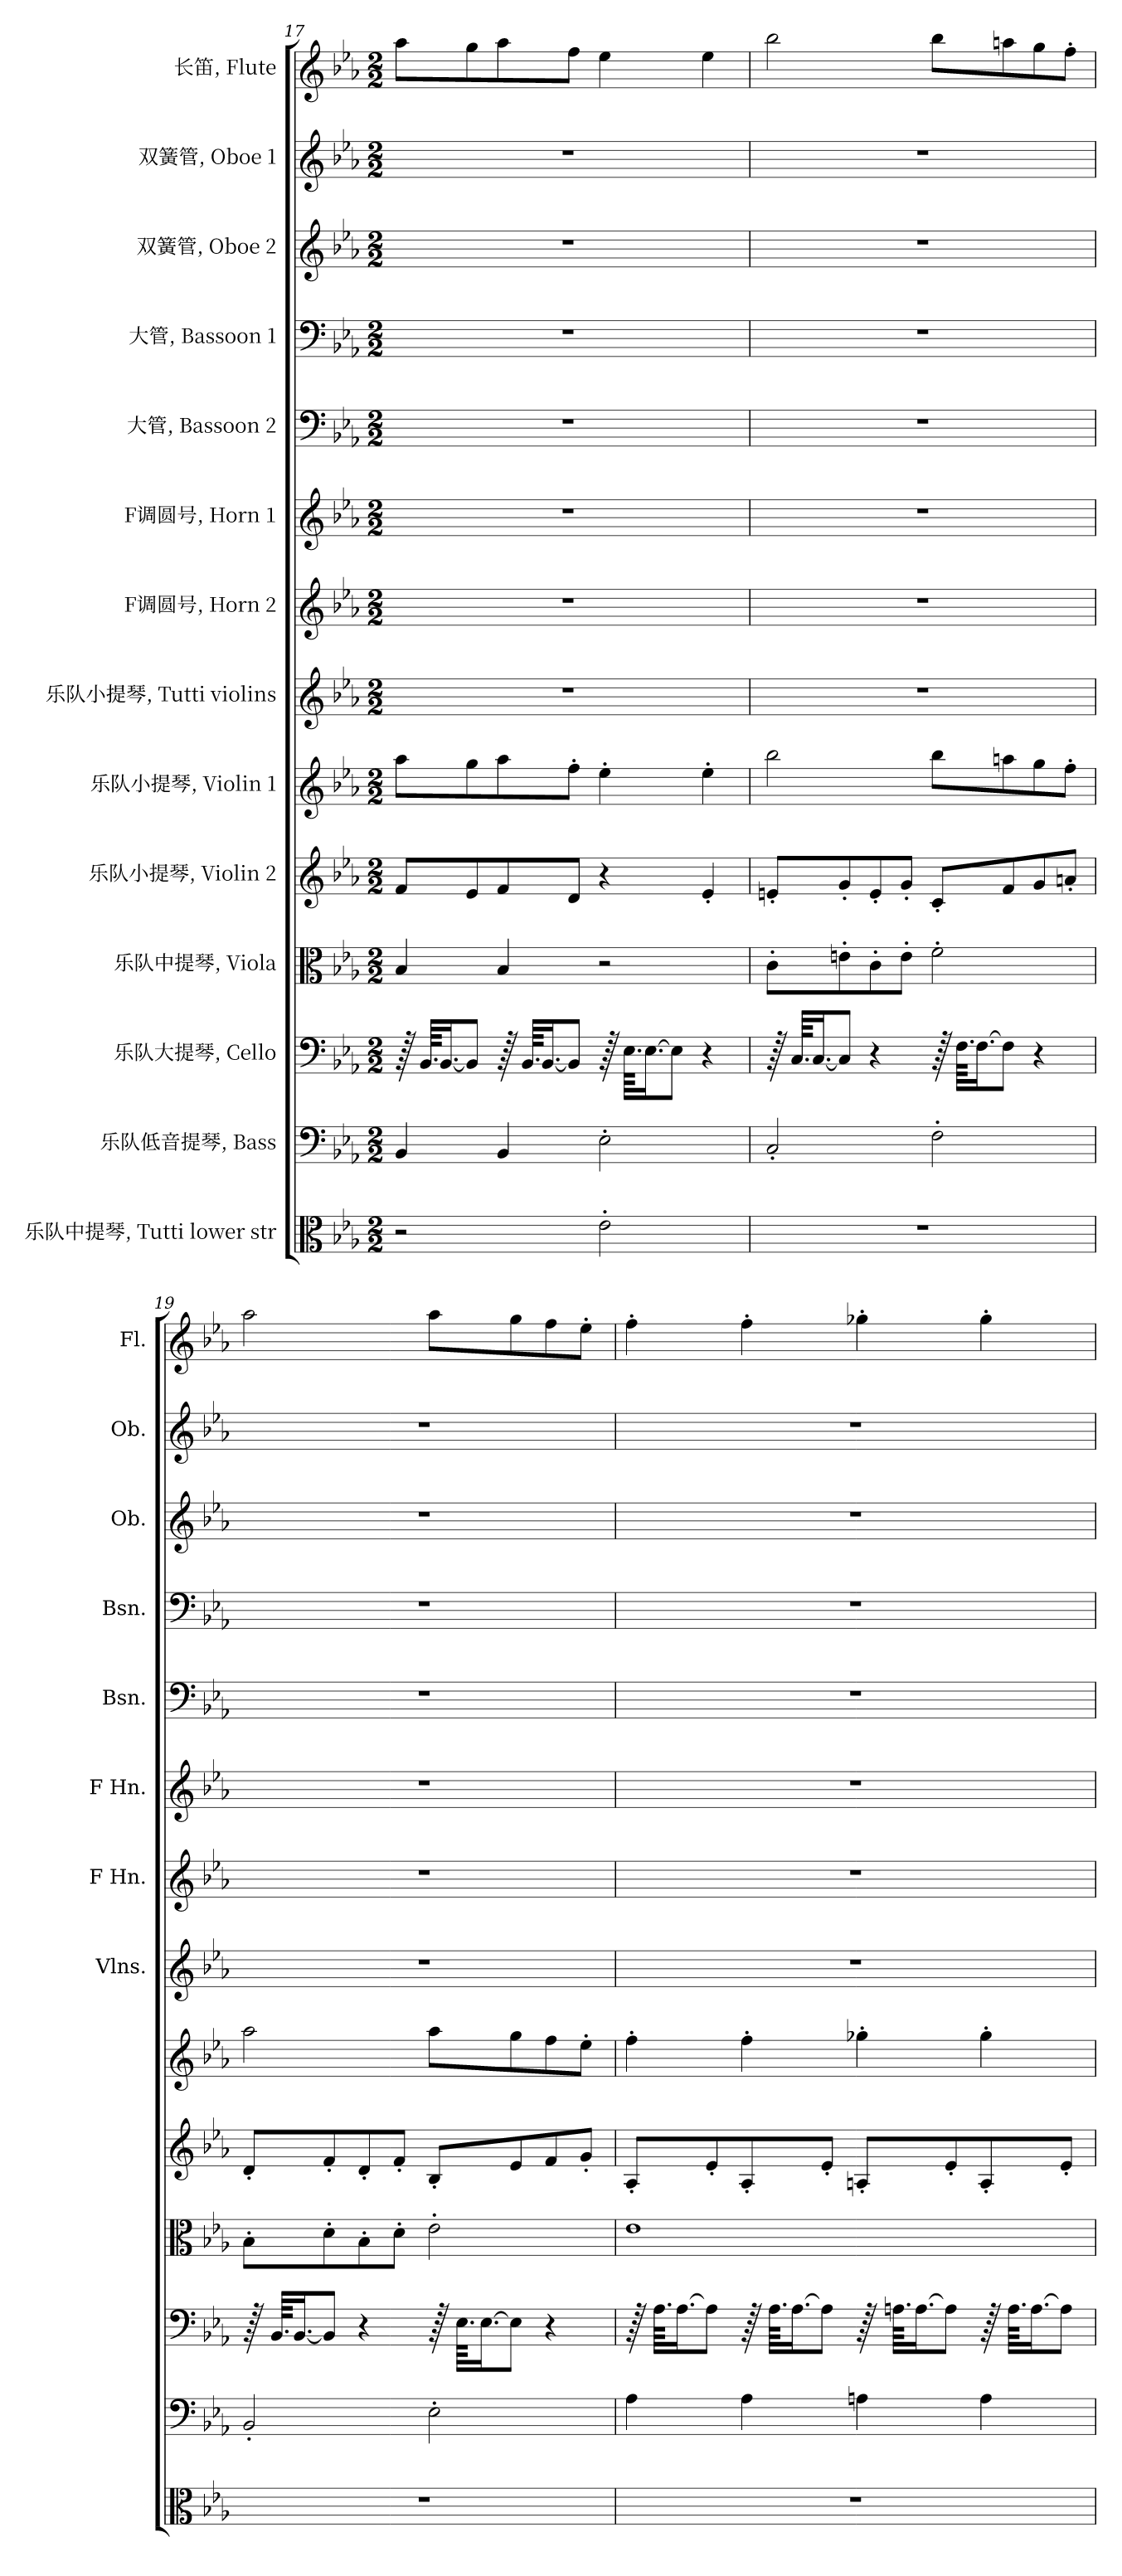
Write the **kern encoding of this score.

**kern	**kern	**kern	**kern	**kern	**kern	**kern	**kern	**kern	**kern	**kern	**kern	**kern	**kern
*part14	*part13	*part12	*part11	*part10	*part9	*part8	*part7	*part6	*part5	*part4	*part3	*part2	*part1
*staff14	*staff13	*staff12	*staff11	*staff10	*staff9	*staff8	*staff7	*staff6	*staff5	*staff4	*staff3	*staff2	*staff1
*I"乐队中提琴, Tutti lower str	*I"乐队低音提琴, Bass	*I"乐队大提琴, Cello	*I"乐队中提琴, Viola	*I"乐队小提琴, Violin 2	*I"乐队小提琴, Violin 1	*I"乐队小提琴, Tutti violins	*I"F调圆号, Horn 2	*I"F调圆号, Horn 1	*I"大管, Bassoon 2	*I"大管, Bassoon 1	*I"双簧管, Oboe 2	*I"双簧管, Oboe 1	*I"长笛, Flute
*	*	*	*	*	*	*I'Vlns.	*I'F Hn.	*I'F Hn.	*I'Bsn.	*I'Bsn.	*I'Ob.	*I'Ob.	*I'Fl.
*clefC3	*clefF4	*clefF4	*clefC3	*clefG2	*clefG2	*clefG2	*clefG2	*clefG2	*clefF4	*clefF4	*clefG2	*clefG2	*clefG2
*	*ITrd7c12	*	*	*	*	*	*ITrd4c7	*ITrd4c7	*	*	*	*	*
*k[b-e-a-]	*k[b-e-a-]	*k[b-e-a-]	*k[b-e-a-]	*k[b-e-a-]	*k[b-e-a-]	*k[b-e-a-]	*k[b-e-a-d-]	*k[b-e-a-d-]	*k[b-e-a-]	*k[b-e-a-]	*k[b-e-a-]	*k[b-e-a-]	*k[b-e-a-]
*M2/2	*M2/2	*M2/2	*M2/2	*M2/2	*M2/2	*M2/2	*M2/2	*M2/2	*M2/2	*M2/2	*M2/2	*M2/2	*M2/2
*MM161	*MM161	*MM161	*MM161	*MM161	*MM161	*MM161	*MM161	*MM161	*MM161	*MM161	*MM161	*MM161	*MM161
=17	=17	=17	=17	=17	=17	=17	=17	=17	=17	=17	=17	=17	=17
2r	4BBB-/	128r	4B-/	8f/L	8aa-\L	1r	1r	1r	1r	1r	1r	1r	8aa-\L
.	.	64.BB-/KKLL	.	.	.	.	.	.	.	.	.	.	.
.	.	[16.BB-/J	.	.	.	.	.	.	.	.	.	.	.
.	.	8BB-/J]	.	8e-/	8gg\	.	.	.	.	.	.	.	8gg\
.	4BBB-/	128r	4B-/	8f/	8aa-\	.	.	.	.	.	.	.	8aa-\
.	.	64.BB-/KKLL	.	.	.	.	.	.	.	.	.	.	.
.	.	[16.BB-/J	.	.	.	.	.	.	.	.	.	.	.
.	.	8BB-/J]	.	8d/J	8ff'\J	.	.	.	.	.	.	.	8ff\J
*	*	*	*	*	*	*	*	*	*	*	*	*	*MM160
2e-'\	2EE-'\	128r	2r	4r	4ee-'\	.	.	.	.	.	.	.	4ee-\
.	.	64.E-\KKLL	.	.	.	.	.	.	.	.	.	.	.
.	.	[16.E-\J	.	.	.	.	.	.	.	.	.	.	.
.	.	8E-\J]	.	.	.	.	.	.	.	.	.	.	.
.	.	4r	.	4e-'/	4ee-'\	.	.	.	.	.	.	.	4ee-\
!!LO:PB:g=z
=18	=18	=18	=18	=18	=18	=18	=18	=18	=18	=18	=18	=18	=18
*	*	*	*	*	*	*	*	*	*	*	*	*	*MM161
1r	2CC'/	128r	8c'\L	8en'/L	2bb-\	1r	1r	1r	1r	1r	1r	1r	2bb-\
.	.	64.C/KKLL	.	.	.	.	.	.	.	.	.	.	.
.	.	[16.C/J	.	.	.	.	.	.	.	.	.	.	.
.	.	8C/J]	8en'\	8g'/	.	.	.	.	.	.	.	.	.
.	.	4r	8c'\	8e'/	.	.	.	.	.	.	.	.	.
.	.	.	8e'\J	8g'/J	.	.	.	.	.	.	.	.	.
*	*	*	*	*	*	*	*	*	*	*	*	*	*MM160
.	2FF'\	128r	2f'\	8c'/L	8bb-\L	.	.	.	.	.	.	.	8bb-\L
.	.	64.F\KKLL	.	.	.	.	.	.	.	.	.	.	.
.	.	[16.F\J	.	.	.	.	.	.	.	.	.	.	.
.	.	8F\J]	.	8f/	8aan\	.	.	.	.	.	.	.	8aan\
.	.	4r	.	8g/	8gg\	.	.	.	.	.	.	.	8gg\
.	.	.	.	8an'/J	8ff'\J	.	.	.	.	.	.	.	8ff'\J
=19	=19	=19	=19	=19	=19	=19	=19	=19	=19	=19	=19	=19	=19
*	*	*	*	*	*	*	*	*	*	*	*	*	*MM161
1r	2BBB-'/	128r	8B-'\L	8d'/L	2aa-\	1r	1r	1r	1r	1r	1r	1r	2aa-\
.	.	64.BB-/KKLL	.	.	.	.	.	.	.	.	.	.	.
.	.	[16.BB-/J	.	.	.	.	.	.	.	.	.	.	.
.	.	8BB-/J]	8d'\	8f'/	.	.	.	.	.	.	.	.	.
.	.	4r	8B-'\	8d'/	.	.	.	.	.	.	.	.	.
.	.	.	8d'\J	8f'/J	.	.	.	.	.	.	.	.	.
*	*	*	*	*	*	*	*	*	*	*	*	*	*MM160
.	2EE-'\	128r	2e-'\	8B-'/L	8aa-\L	.	.	.	.	.	.	.	8aa-\L
.	.	64.E-\KKLL	.	.	.	.	.	.	.	.	.	.	.
.	.	[16.E-\J	.	.	.	.	.	.	.	.	.	.	.
.	.	8E-\J]	.	8e-/	8gg\	.	.	.	.	.	.	.	8gg\
.	.	4r	.	8f/	8ff\	.	.	.	.	.	.	.	8ff\
.	.	.	.	8g'/J	8ee-'\J	.	.	.	.	.	.	.	8ee-'\J
!!LO:PB:g=z
=20	=20	=20	=20	=20	=20	=20	=20	=20	=20	=20	=20	=20	=20
*	*	*	*	*	*	*	*	*	*	*	*	*	*MM160
1r	4AA-\	128r	1e-	8A-'/L	4ff'\	1r	1r	1r	1r	1r	1r	1r	4ff'\
.	.	64.A-\KKLL	.	.	.	.	.	.	.	.	.	.	.
.	.	[16.A-\J	.	.	.	.	.	.	.	.	.	.	.
.	.	8A-\J]	.	8e-'/	.	.	.	.	.	.	.	.	.
.	4AA-\	128r	.	8A-'/	4ff'\	.	.	.	.	.	.	.	4ff'\
.	.	64.A-\KKLL	.	.	.	.	.	.	.	.	.	.	.
.	.	[16.A-\J	.	.	.	.	.	.	.	.	.	.	.
.	.	8A-\J]	.	8e-'/J	.	.	.	.	.	.	.	.	.
.	4AAn\	128r	.	8An'/L	4gg-X'\	.	.	.	.	.	.	.	4gg-X'\
.	.	64.An\KKLL	.	.	.	.	.	.	.	.	.	.	.
.	.	[16.A\J	.	.	.	.	.	.	.	.	.	.	.
.	.	8A\J]	.	8e-'/	.	.	.	.	.	.	.	.	.
.	4AA\	128r	.	8A'/	4gg-'\	.	.	.	.	.	.	.	4gg-'\
.	.	64.A\KKLL	.	.	.	.	.	.	.	.	.	.	.
.	.	[16.A\J	.	.	.	.	.	.	.	.	.	.	.
.	.	8A\J]	.	8e-'/J	.	.	.	.	.	.	.	.	.
=	=	=	=	=	=	=	=	=	=	=	=	=	=
*-	*-	*-	*-	*-	*-	*-	*-	*-	*-	*-	*-	*-	*-
